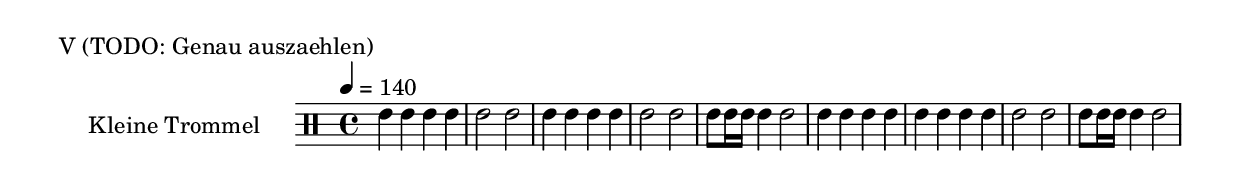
KleineTrommelNoten = {
        \drummode {
                tommh4 tommh4 tommh4 tommh4
                tommh2 tommh2
                tommh4 tommh4 tommh4 tommh4
                tommh2 tommh2
                tommh8 tommh16 tommh16 tommh4 tommh2
                tommh4 tommh4 tommh4 tommh4
                tommh4 tommh4 tommh4 tommh4
                tommh2 tommh2
                tommh8 tommh16 tommh16 tommh4 tommh2
        }
}

KleineTrommel = {
        \tempo 4 = 140
	\set DrumStaff.instrumentName = "Kleine Trommel"
	\set DrumStaff.midiInstrument = "melodic tom"
        \set Staff.midiPanPosition = 1.0
        \set Staff.midiExpression = 0.7
        \new DrumVoice = "KleineTrommel" \KleineTrommelNoten
}

GrossEins = \drummode {
        tomfh8 tomfh16 tomfh16
        tomfh4
}

GrosseTrommelNoten = {
}

GrosseTrommel = {
        \tempo 4 = 120
	\set Staff.instrumentName = "Große Trommel"
	\set Staff.midiInstrument = "melodic tom"
        \set Staff.midiPanPosition = -1.0
        \new DrumVoice = "GrosseTrommel " \GrosseTrommelNoten
}

\score {
        \header {
                piece = "V (TODO: Genau auszaehlen)"
        }
	\new StaffGroup <<
                \new DrumStaff << \KleineTrommel >>
                %\new DrumStaff << \GrosseTrommel >>
	>>
	\layout {
                indent = 4.0\cm
        }
	%\midi {}
}

